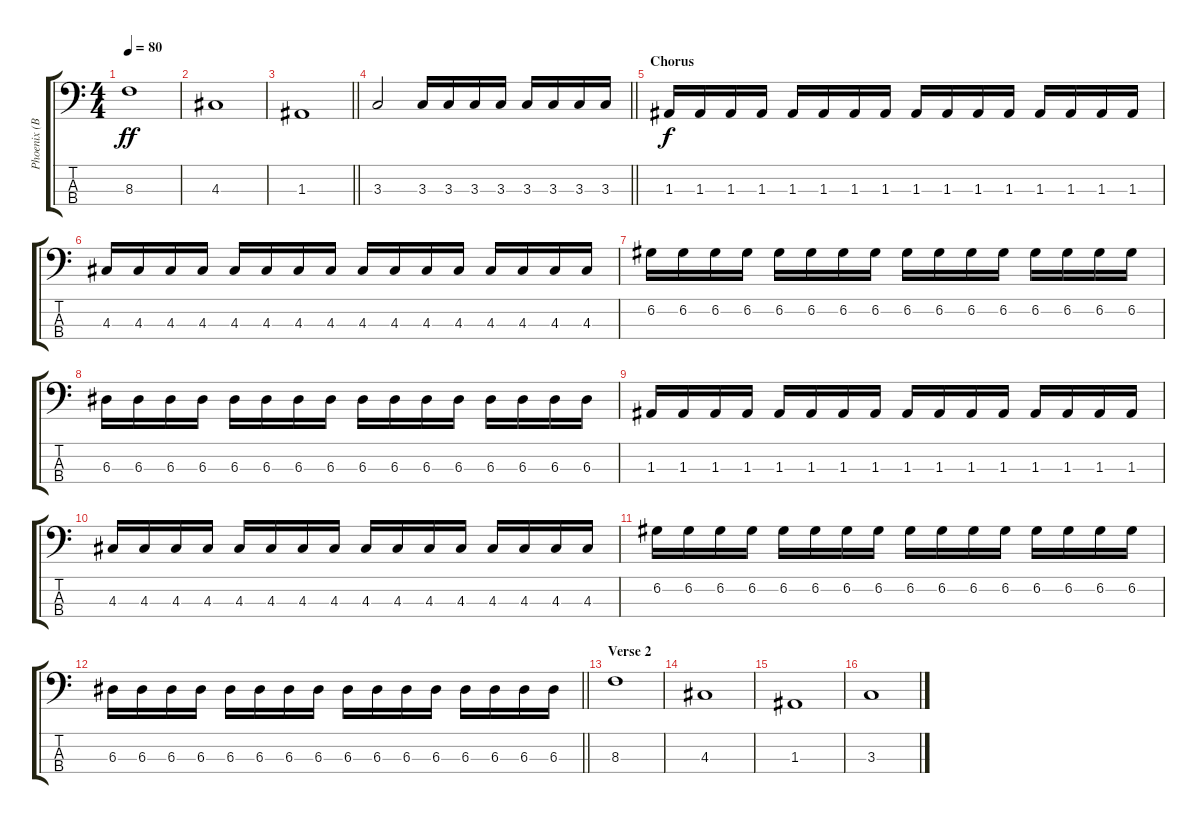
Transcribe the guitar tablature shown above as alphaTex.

\track ("Phoenix (Basso)" "Phoenix (B") {instrument electricbasspick}
\staff {score tabs}
\tuning (G2 D2 A1 E1) {hide}
\ts (4 4)
\tempo 80
\clef f4
\ks c
8.3.1{dy ff} |
4.3.1 |
\barLineRight lightlight
1.3.1 |
\barLineRight lightlight
3.3.2 3.3.16 3.3.16 3.3.16 3.3.16 3.3.16 3.3.16 3.3.16 3.3.16 |
\section ("" "Chorus")
1.3.16{dy f volume 14 instrument electricbassfinger} 1.3.16 1.3.16 1.3.16 1.3.16 1.3.16 1.3.16 1.3.16 1.3.16 1.3.16 1.3.16 1.3.16 1.3.16 1.3.16 1.3.16 1.3.16 |
4.3.16 4.3.16 4.3.16 4.3.16 4.3.16 4.3.16 4.3.16 4.3.16 4.3.16 4.3.16 4.3.16 4.3.16 4.3.16 4.3.16 4.3.16 4.3.16 |
6.2.16 6.2.16 6.2.16 6.2.16 6.2.16 6.2.16 6.2.16 6.2.16 6.2.16 6.2.16 6.2.16 6.2.16 6.2.16 6.2.16 6.2.16 6.2.16 |
6.3.16 6.3.16 6.3.16 6.3.16 6.3.16 6.3.16 6.3.16 6.3.16 6.3.16 6.3.16 6.3.16 6.3.16 6.3.16 6.3.16 6.3.16 6.3.16 |
1.3.16{instrument electricbassfinger} 1.3.16 1.3.16 1.3.16 1.3.16 1.3.16 1.3.16 1.3.16 1.3.16 1.3.16 1.3.16 1.3.16 1.3.16 1.3.16 1.3.16 1.3.16 |
4.3.16 4.3.16 4.3.16 4.3.16 4.3.16 4.3.16 4.3.16 4.3.16 4.3.16 4.3.16 4.3.16 4.3.16 4.3.16 4.3.16 4.3.16 4.3.16 |
6.2.16 6.2.16 6.2.16 6.2.16 6.2.16 6.2.16 6.2.16 6.2.16 6.2.16 6.2.16 6.2.16 6.2.16 6.2.16 6.2.16 6.2.16 6.2.16 |
\barLineRight lightlight
6.3.16 6.3.16 6.3.16 6.3.16 6.3.16 6.3.16 6.3.16 6.3.16 6.3.16 6.3.16 6.3.16 6.3.16 6.3.16 6.3.16 6.3.16 6.3.16 |
\section ("" "Verse 2")
8.3.1 |
4.3.1 |
1.3.1 |
3.3.1
